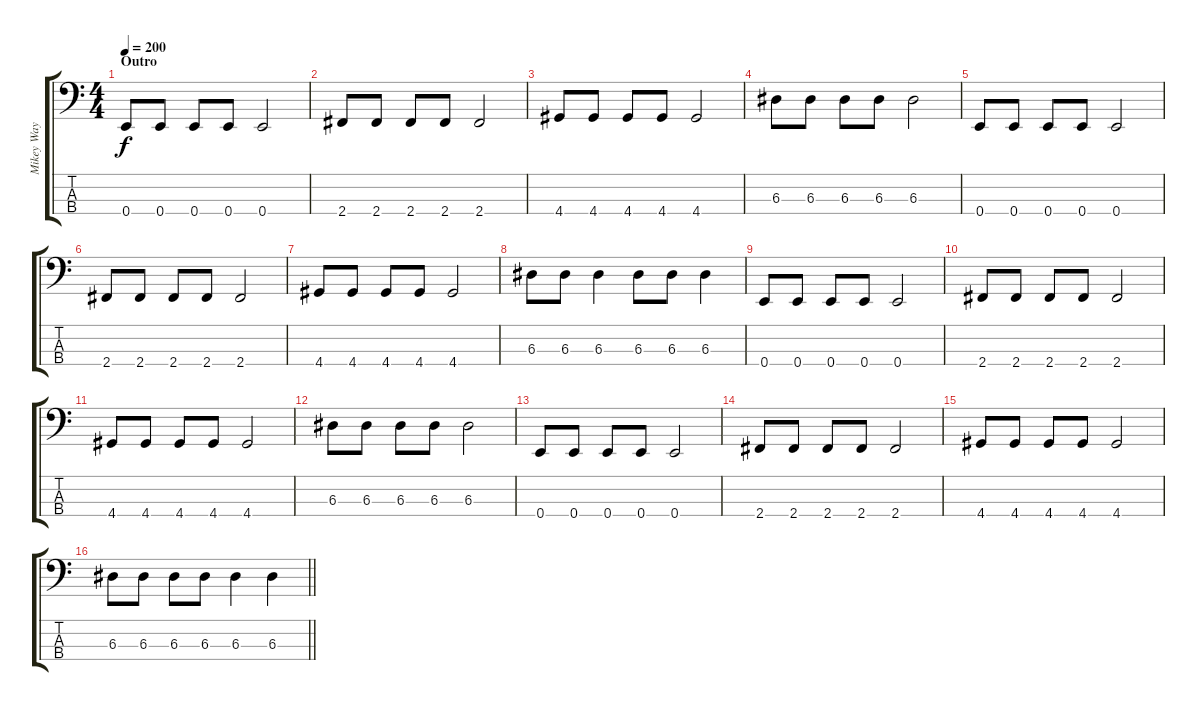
\track ("Mikey Way" "Mikey Way") {instrument electricbasspick}
\staff {score tabs}
\tuning (G2 D2 A1 E1) {hide}
\ts (4 4)
\section ("" "Outro")
\tempo 200
\clef f4
\ks c
0.4.8{dy f} 0.4.8 0.4.8 0.4.8 0.4.2 |
2.4.8 2.4.8 2.4.8 2.4.8 2.4.2 |
4.4.8 4.4.8 4.4.8 4.4.8 4.4.2 |
6.3.8 6.3.8 6.3.8 6.3.8 6.3.2 |
0.4.8 0.4.8 0.4.8 0.4.8 0.4.2 |
2.4.8 2.4.8 2.4.8 2.4.8 2.4.2 |
4.4.8 4.4.8 4.4.8 4.4.8 4.4.2 |
6.3.8 6.3.8 6.3.4 6.3.8 6.3.8 6.3.4 |
0.4.8 0.4.8 0.4.8 0.4.8 0.4.2 |
2.4.8 2.4.8 2.4.8 2.4.8 2.4.2 |
4.4.8 4.4.8 4.4.8 4.4.8 4.4.2 |
6.3.8 6.3.8 6.3.8 6.3.8 6.3.2 |
0.4.8 0.4.8 0.4.8 0.4.8 0.4.2 |
2.4.8 2.4.8 2.4.8 2.4.8 2.4.2 |
4.4.8 4.4.8 4.4.8 4.4.8 4.4.2 |
\barLineRight lightlight
6.3.8 6.3.8 6.3.8 6.3.8 6.3.4 6.3.4
